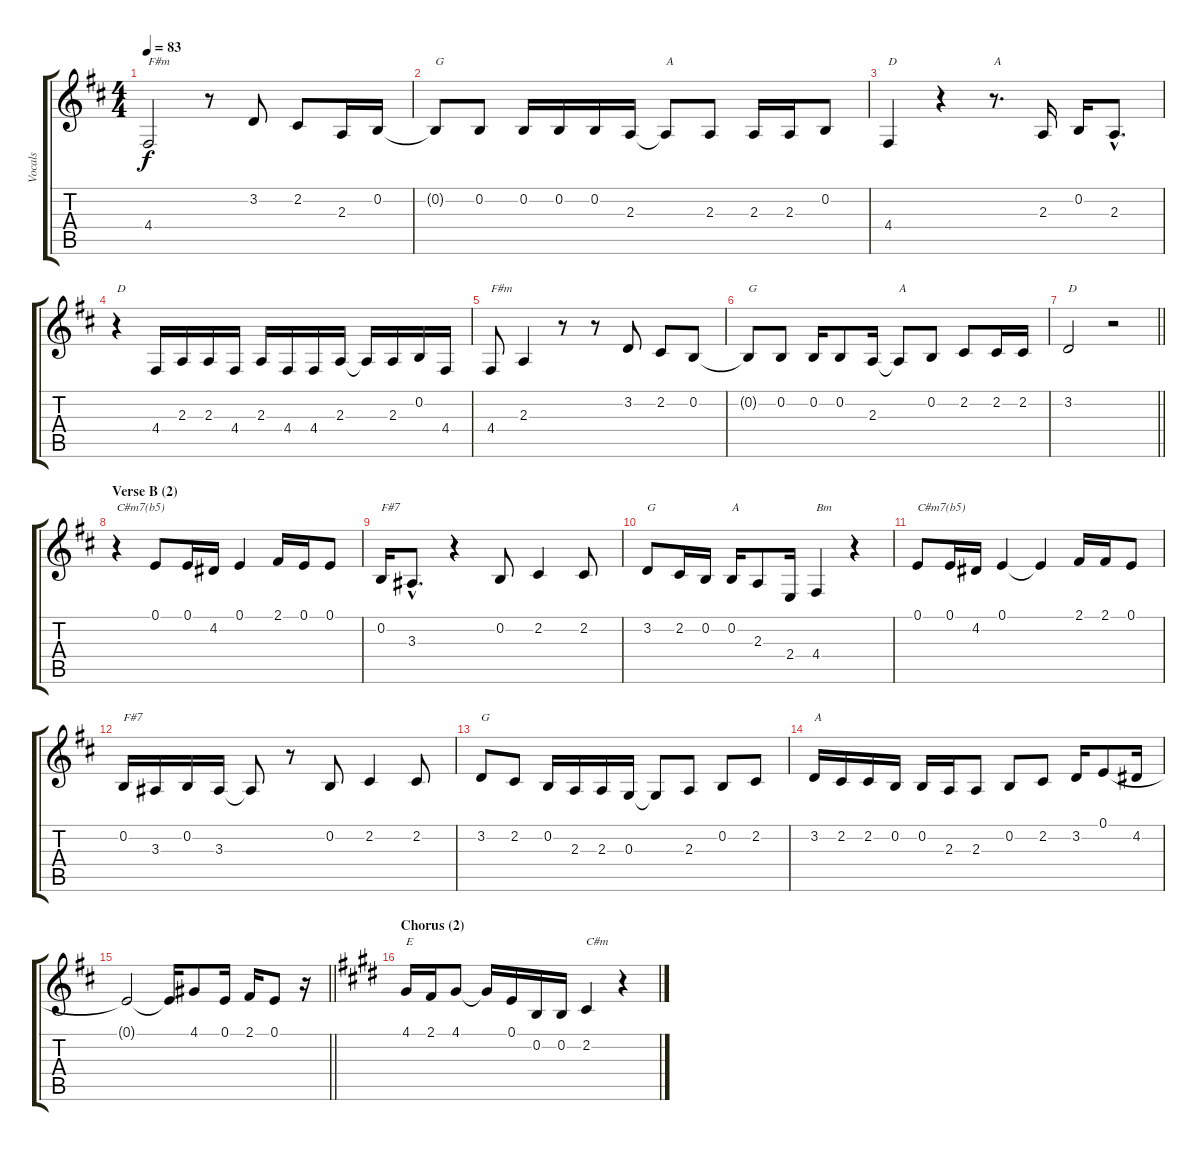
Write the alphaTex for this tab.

\track ("Vocals" "Vocals") {instrument sopranosax}
\staff {score tabs}
\tuning (E4 B3 G3 D3 A2 E2) {hide}
\ts (4 4)
\tempo 83
\clef g2
\ks d
4.4{t}.2{txt "F#m" dy f} r.8 3.2.8 2.2.8 2.3.16 0.2.16 |
0.2{t}.8{txt "G"} 0.2.8 0.2.16 0.2.16 0.2.16 2.3.16 2.3{t}.8{txt "A"} 2.3.8 2.3.16 2.3.16 0.2.8 |
4.4.4{txt "D"} r.4 r.8{d txt "A"} 2.3.16 0.2.16 2.3{hac}.8{d} |
r.4{txt "D"} 4.4.16 2.3.16 2.3.16 4.4.16 2.3.16 4.4.16 4.4.16 2.3.16 2.3{t}.16 2.3.16 0.2.16 4.4.16 |
4.4.8{txt "F#m"} 2.3.4 r.8 r.8 3.2.8 2.2.8 0.2.8 |
0.2{t}.8{txt "G"} 0.2.8 0.2.16 0.2.8 2.3.16 2.3{t}.8{txt "A"} 0.2.8 2.2.8 2.2.16 2.2.16 |
\barLineRight lightlight
3.2.2{txt "D"} r.2 |
\section ("" "Verse B (2)")
r.4{txt "C#m7(b5)"} 0.1.8 0.1.16 4.2.16 0.1.4 2.1.16 0.1.16 0.1.8 |
0.2.16{txt "F#7"} 3.3{hac}.8{d} r.4 0.2.8 2.2.4 2.2.8 |
3.2.8{txt "G"} 2.2.16 0.2.16 0.2.16{txt "A"} 2.3.8 2.4.16 4.4.4{txt "Bm"} r.4 |
0.1.8{txt "C#m7(b5)"} 0.1.16 4.2.16 0.1.4 0.1{t}.4 2.1.16 2.1.16 0.1.8 |
0.2.16{txt "F#7"} 3.3.16 0.2.16 3.3.16 3.3{t}.8 r.8 0.2.8 2.2.4 2.2.8 |
3.2.8{txt "G"} 2.2.8 0.2.16 2.3.16 2.3.16 0.3.16 0.3{t}.8 2.3.8 0.2.8 2.2.8 |
3.2.16{txt "A"} 2.2.16 2.2.16 0.2.16 0.2.16 2.3.16 2.3.8 0.2.8 2.2.8 3.2.16 0.1.8 4.2.16 |
\barLineRight lightlight
0.1{t}.2 0.1{t}.16 4.1.8 0.1.16 2.1.16 0.1.8 r.16 |
\section ("" "Chorus (2)")
\ks e
4.1.16{txt "E"} 2.1.16 4.1.8 4.1{t}.16 0.1.16 0.2.16 0.2.16 2.2.4{txt "C#m"} r.4
